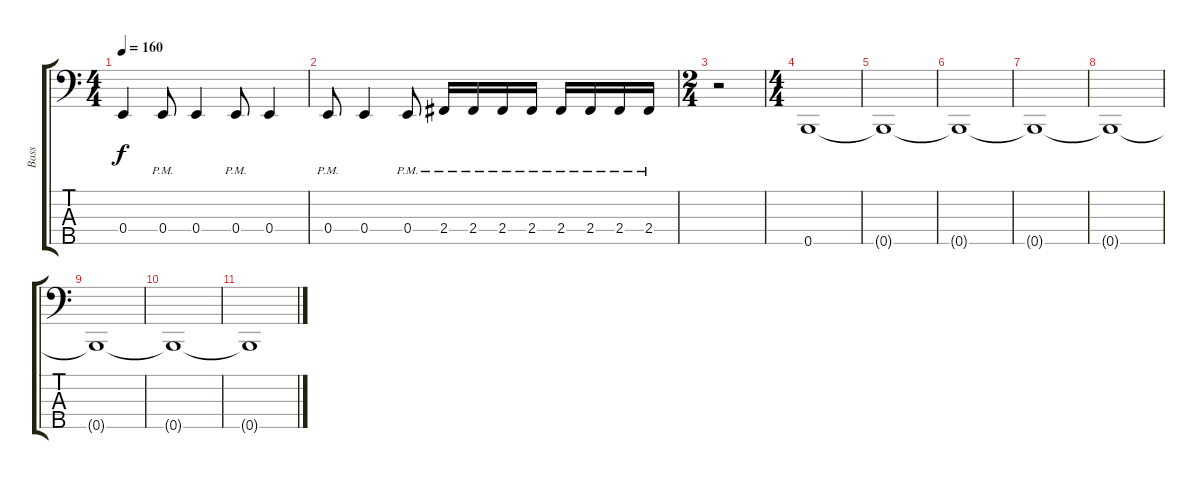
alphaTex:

\track ("Bass" "Bass") {instrument electricbasspick}
\staff {score tabs}
\tuning (G2 D2 A1 E1 B0) {hide}
\ts (4 4)
\tempo 160
\clef f4
\ks c
0.4.4{dy f} 0.4{pm}.8 0.4.4 0.4{pm}.8 0.4.4 |
0.4{pm}.8 0.4.4 0.4{pm}.8 2.4{pm}.16 2.4{pm}.16 2.4{pm}.16 2.4{pm}.16 2.4{pm}.16 2.4{pm}.16 2.4{pm}.16 2.4{pm}.16 |
\ts (2 4)
r.2 |
\ts (4 4)
0.5.1 |
0.5{t}.1 |
0.5{t}.1 |
0.5{t}.1 |
0.5{t}.1 |
0.5{t}.1 |
0.5{t}.1 |
0.5{t}.1
